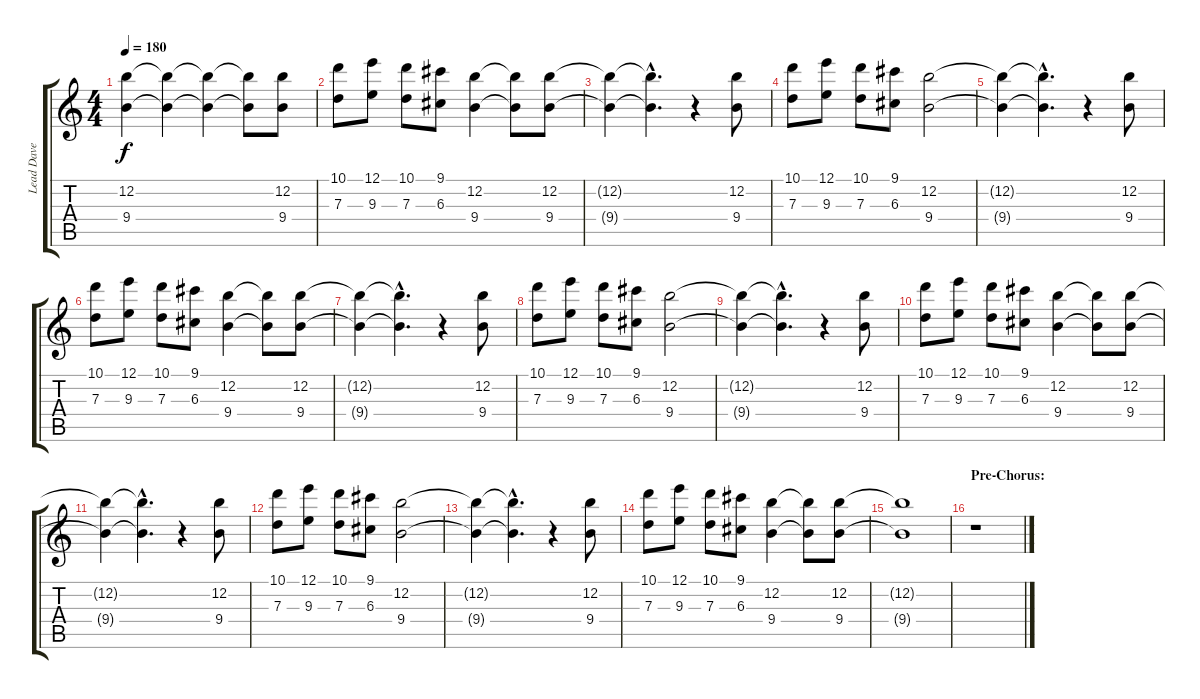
\track ("Lead Dave Murray" "Lead Dave ") {instrument overdrivenguitar}
\staff {score tabs}
\tuning (E4 B3 G3 D3 A2 E2) {hide}
\ts (4 4)
\tempo 180
\clef g2
\ks c
(12.2{t} 9.4{t}).4{dy f} (12.2{t} 9.4{t}).4 (12.2{t} 9.4{t}).4 (12.2{t} 9.4{t}).8 (12.2 9.4).8 |
(10.1 7.3).8 (12.1 9.3).8 (10.1 7.3).8 (9.1 6.3).8 (12.2 9.4).4 (12.2{t} 9.4{t}).8 (12.2 9.4).8 |
(12.2{t} 9.4{t}).4 (12.2{hac t} 9.4{hac t}).4{d} r.4 (12.2 9.4).8 |
(10.1 7.3).8 (12.1 9.3).8 (10.1 7.3).8 (9.1 6.3).8 (12.2 9.4).2 |
(12.2{t} 9.4{t}).4 (12.2{hac t} 9.4{hac t}).4{d} r.4 (12.2 9.4).8 |
(10.1 7.3).8 (12.1 9.3).8 (10.1 7.3).8 (9.1 6.3).8 (12.2 9.4).4 (12.2{t} 9.4{t}).8 (12.2 9.4).8 |
(12.2{t} 9.4{t}).4 (12.2{hac t} 9.4{hac t}).4{d} r.4 (12.2 9.4).8 |
(10.1 7.3).8 (12.1 9.3).8 (10.1 7.3).8 (9.1 6.3).8 (12.2 9.4).2 |
(12.2{t} 9.4{t}).4 (12.2{hac t} 9.4{hac t}).4{d} r.4 (12.2 9.4).8 |
(10.1 7.3).8 (12.1 9.3).8 (10.1 7.3).8 (9.1 6.3).8 (12.2 9.4).4 (12.2{t} 9.4{t}).8 (12.2 9.4).8 |
(12.2{t} 9.4{t}).4 (12.2{hac t} 9.4{hac t}).4{d} r.4 (12.2 9.4).8 |
(10.1 7.3).8 (12.1 9.3).8 (10.1 7.3).8 (9.1 6.3).8 (12.2 9.4).2 |
(12.2{t} 9.4{t}).4 (12.2{hac t} 9.4{hac t}).4{d} r.4 (12.2 9.4).8 |
(10.1 7.3).8 (12.1 9.3).8 (10.1 7.3).8 (9.1 6.3).8 (12.2 9.4).4 (12.2{t} 9.4{t}).8 (12.2 9.4).8 |
(12.2{t} 9.4{t}).1 |
\section ("" "Pre-Chorus:")
r.1
